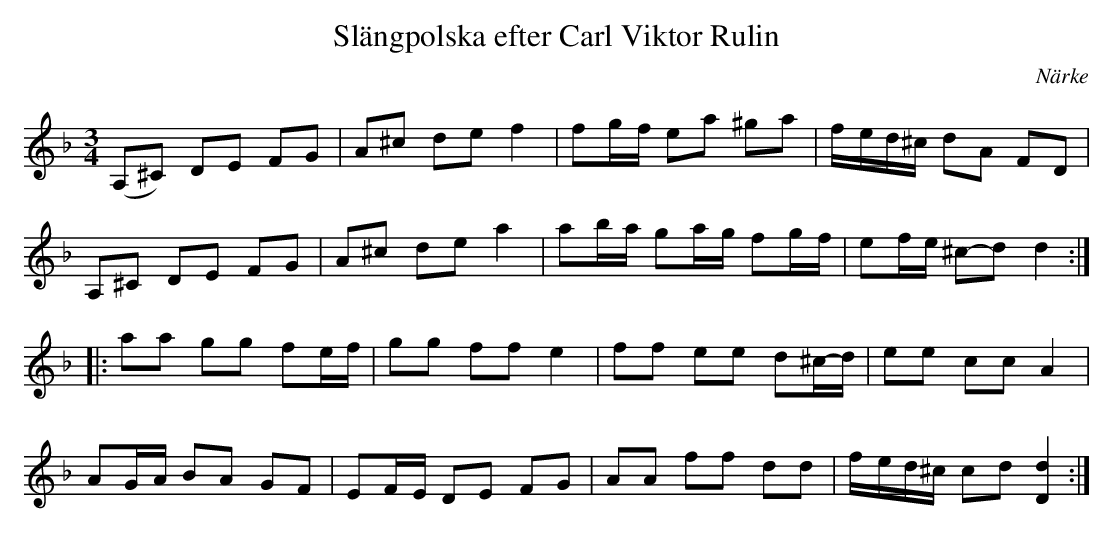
X:1
T:Slängpolska efter Carl Viktor Rulin
L:1/8
M:3/4
O: Närke
K:Dm
(A,-^C) D-E FG | A-^c de f2 | fg/-f/ ea ^ga | f/-e/d/^c/ dA- FD |
A,-^C D-E FG | A-^c de a2 | ab/-a/ ga/-g/ fg/-f/ | ef/e/ ^c-d d2 ::
aa gg fe/f/ | gg ff e2 | ff ee d^c/-d/ | ee cc A2 |
AG/-A/ BA GF | EF/-E/ DE FG | AA ff dd | f/-e/d/^c/ c-d [Dd]2 :|
